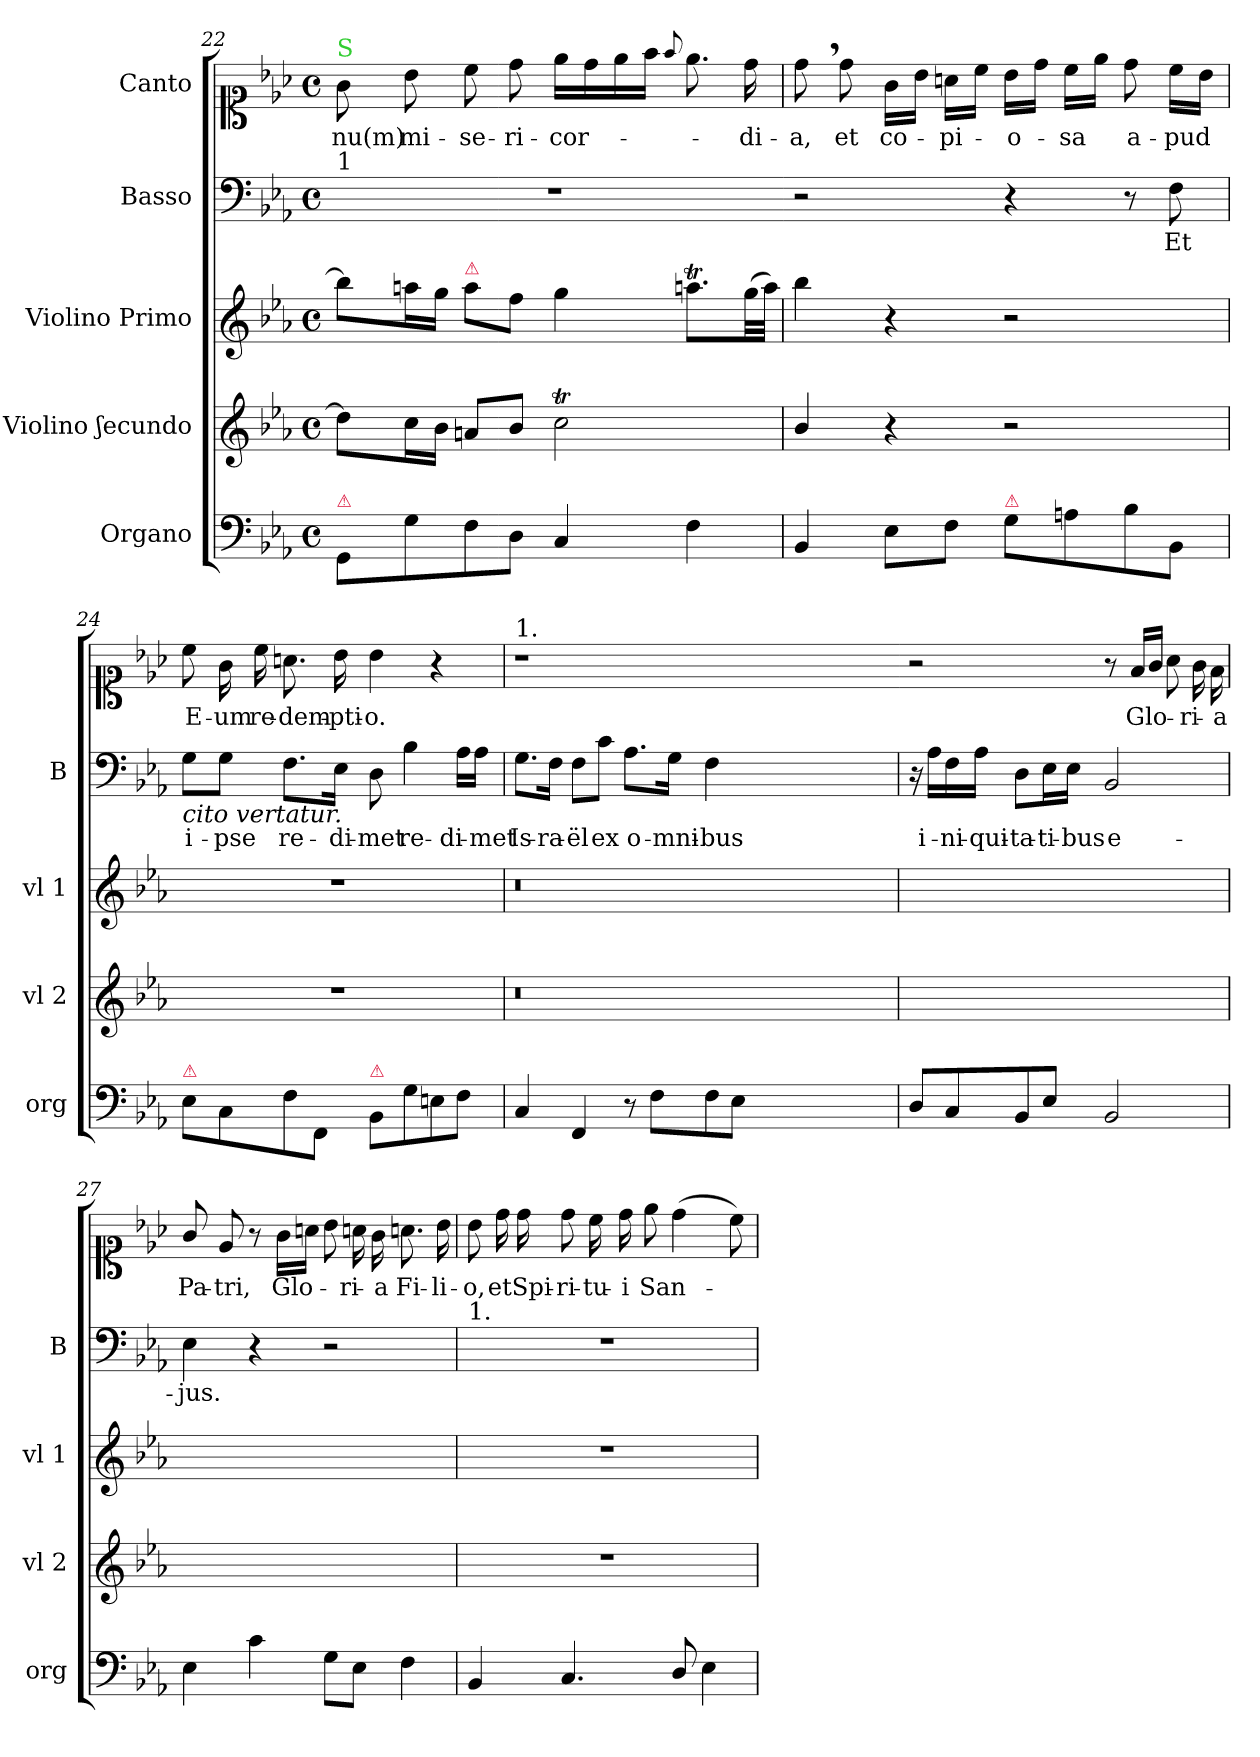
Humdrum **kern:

**kern	**kern	**kern	**kern	**text	**kern	**text
*part5	*part4	*part3	*part2	*part2	*part1	*part1
*staff5	*staff4	*staff3	*staff2	*staff2	*staff1	*staff1
*I"Organo	*I"Violino ʃecundo	*I"Violino Primo	*I"Basso	*	*I"Canto	*
*I'org	*I'vl 2	*I'vl 1	*I'B	*	*	*
*clefF4	*clefG2	*clefG2	*clefF4	*	*clefC1	*
*k[b-e-a-]	*k[b-e-a-]	*k[b-e-a-]	*k[b-e-a-]	*	*k[b-e-a-]	*
*M4/4	*M4/4	*M4/4	*M4/4	*	*M4/4	*
*met(c)	*met(c)	*met(c)	*met(c)	*	*met(c)	*
=22	=22	=22	=22	=22	=22	=22
!	!	!	!LO:TX:a:t=1	!	!	!
!LO:TX:a:color=crimson:t=⚠	!	!	!	!	!	!
8GG/L	8dd\L]	8bb-\L]	1r	.	8g\	-nu(m)
8G\	16cc\L	16aan\L	.	.	8b-\	mi-
.	16b-\JJ	16gg\JJ	.	.	.	.
!	!	!LO:TX:a:color=crimson:t=⚠	!	!	!	!
8F\	8an/L	8aa\L	.	.	8cc\	-se-
8D\J	8b-/J	8ff\J	.	.	8dd\	-ri-
4C/	2ccT\	4gg\	.	.	16ee-\LL	-cor-
.	.	.	.	.	16dd\	.
.	.	.	.	.	16ee-\	.
.	.	.	.	.	16ff\JJ	.
.	.	.	.	.	8qqff/	.
4F\	.	8.aant\L	.	.	8.ee-\	.
.	.	(32gg\LL	.	.	16dd\	-di-
.	.	32aa\JJJ)	.	.	.	.
!	!	!	!	!	!LO:TX:a:color=limegreen:t=S	!
=23	=23	=23	=23-	=23	=23	=23
4BB-/	4b-/	4bb-\	2r	.	8dd,\	-a,
.	.	.	.	.	8dd\	et
8E-\L	4r	4r	.	.	16g\LL	co-
.	.	.	.	.	16b-\JJ	.
8F\J	.	.	.	.	16an\LL	-pi-
.	.	.	.	.	16cc\JJ	.
!LO:TX:a:color=crimson:t=⚠	!	!	!	!	!	!
8G\L	2r	2r	4r	.	16b-\LL	-o-
.	.	.	.	.	16dd\JJ	.
8An\	.	.	.	.	16cc\LL	-sa
.	.	.	.	.	16ee-\JJ	.
8B-\	.	.	8r	.	8dd\	a-
8BB-/J	.	.	8F\	Et	16cc\LL	-pud
.	.	.	.	.	16b-\JJ	.
=24	=24	=24	=24	=24	=24	=24
!	!	!	!LO:TX:b:i:t=cito vertatur.	!	!	!
!LO:TX:a:color=crimson:t=⚠	!	!	!	!	!	!
8E-\L	1r	1r	8G\L	i-	8cc\	E-
8C\	.	.	8G\J	-pse	16g\	-um
.	.	.	.	.	16cc\	re-
8F\	.	.	8.F\L	re-	8.an\	-dem-
8FF/J	.	.	.	.	.	.
.	.	.	16E-\Jk	-di-	16b-\	-pti-
!LO:TX:a:color=crimson:t=⚠	!	!	!	!	!	!
8BB-/L	.	.	8D\	-met	4b-\	-o.
8G\	.	.	4B-\	re-	.	.
8En\	.	.	.	.	4r	.
8F\J	.	.	16A-\LL	-di-	.	.
.	.	.	16A-\JJ	-met	.	.
=25	=25	=25	=25	=25	=25	=25
!	!	!	!	!	!LO:TX:a:t=1.	!
4C/	0.r	0.r	8.G\L	Is-	1r	.
.	.	.	16F\Jk	-ra-	.	.
4FF/	.	.	8F\L	-ël	.	.
.	.	.	8c\J	ex	.	.
8r	.	.	8.A-\L	o-	.	.
8F\L	.	.	.	.	.	.
.	.	.	16G\Jk	-mni-	.	.
8F\	.	.	4F\	-bus	.	.
8E-\J	.	.	.	.	.	.
0ryy	.	.	0ryy	.	0ryy	.
=26	=26	=26	=26	=26-	=26-	=26-
8D/L	1ryy	1ryy	16r	.	2r	.
.	.	.	16A-\LL	i-	.	.
8C/	.	.	16F\	-ni-	.	.
.	.	.	16A-\JJ	-qui-	.	.
8BB-/	.	.	8D\L	-ta-	.	.
8E-/J	.	.	16E-\L	-ti-	.	.
.	.	.	16E-\JJ	-bus	.	.
2BB-/	.	.	2BB-/	e-	8r	.
.	.	.	.	.	16f/LL	Glo-
.	.	.	.	.	16g/JJ	.
.	.	.	.	.	8a-\	.
.	.	.	.	.	16g\	-ri-
.	.	.	.	.	16f\	-a
=27	=27	=27	=27	=27	=27	=27
4E-\	1ryy	1ryy	4E-\	-jus.	8g/	Pa-
.	.	.	.	.	8e-/	-tri,
4c\	.	.	4r	.	8r	.
.	.	.	.	.	16g\LL	Glo-
.	.	.	.	.	16an\JJ	.
8G\L	.	.	2r	.	8b-\	.
8E-\J	.	.	.	.	16an\	-ri-
.	.	.	.	.	16g\	-a
4F\	.	.	.	.	8.an\	Fi-
.	.	.	.	.	16b-\	-li-
=28	=28	=28	=28	=28	=28	=28
!	!	!	!LO:TX:a:t=1.	!	!	!
4BB-/	1r	1r	1r	.	8b-\	-o,
.	.	.	.	.	16dd\	et
.	.	.	.	.	16dd\	Spi-
4.C/	.	.	.	.	8dd\	-ri-
.	.	.	.	.	16cc\	-tu-
.	.	.	.	.	16dd\	-i
.	.	.	.	.	8ee-\	San-
8D/	.	.	.	.	(4dd\	.
4E-\	.	.	.	.	.	.
.	.	.	.	.	8cc\)	.
=	=	=	=	=	=	=
*-	*-	*-	*-	*-	*-	*-
